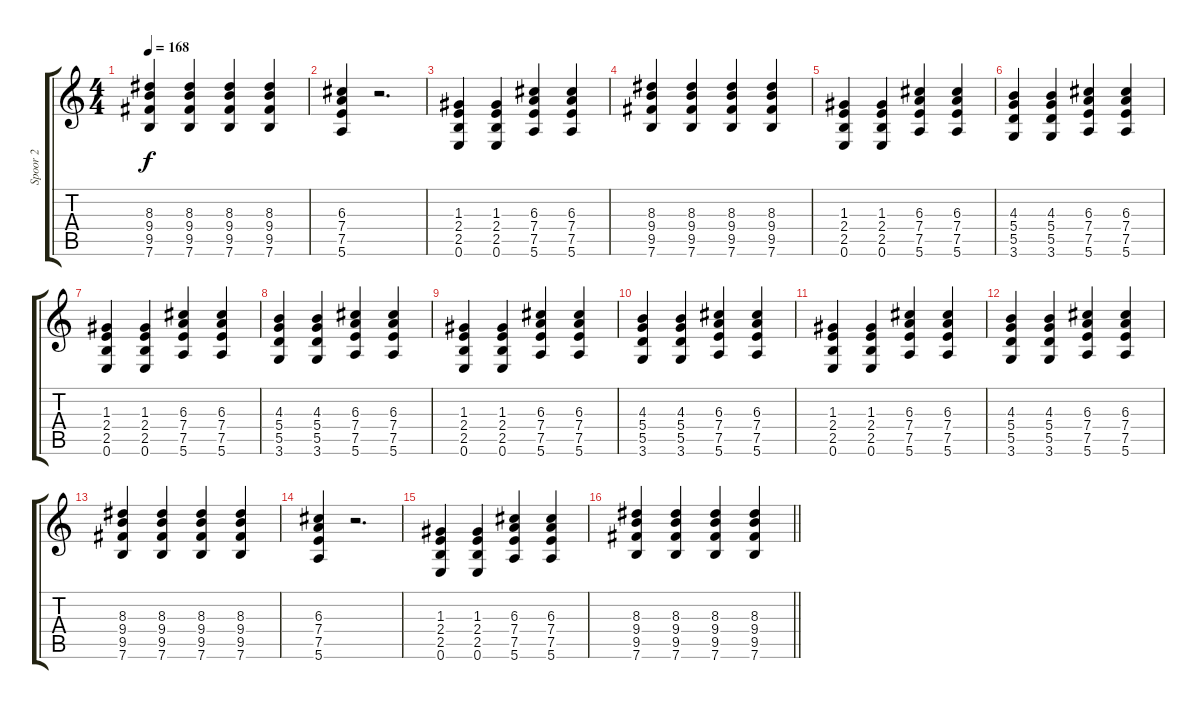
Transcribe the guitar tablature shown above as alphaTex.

\track ("Spoor 2" "Spoor 2") {instrument overdrivenguitar}
\staff {score tabs}
\tuning (E4 B3 G3 D3 A2 E2) {hide}
\ts (4 4)
\tempo 168
\clef g2
\ks c
(8.3 9.4 9.5 7.6).4{dy f} (8.3 9.4 9.5 7.6).4 (8.3 9.4 9.5 7.6).4 (8.3 9.4 9.5 7.6).4 |
(6.3 7.4 7.5 5.6).4 r.2{d} |
(1.3 2.4 2.5 0.6).4 (1.3 2.4 2.5 0.6).4 (6.3 7.4 7.5 5.6).4 (6.3 7.4 7.5 5.6).4 |
(8.3 9.4 9.5 7.6).4 (8.3 9.4 9.5 7.6).4 (8.3 9.4 9.5 7.6).4 (8.3 9.4 9.5 7.6).4 |
(1.3 2.4 2.5 0.6).4 (1.3 2.4 2.5 0.6).4 (6.3 7.4 7.5 5.6).4 (6.3 7.4 7.5 5.6).4 |
(4.3 5.4 5.5 3.6).4 (4.3 5.4 5.5 3.6).4 (6.3 7.4 7.5 5.6).4 (6.3 7.4 7.5 5.6).4 |
(1.3 2.4 2.5 0.6).4 (1.3 2.4 2.5 0.6).4 (6.3 7.4 7.5 5.6).4 (6.3 7.4 7.5 5.6).4 |
(4.3 5.4 5.5 3.6).4 (4.3 5.4 5.5 3.6).4 (6.3 7.4 7.5 5.6).4 (6.3 7.4 7.5 5.6).4 |
(1.3 2.4 2.5 0.6).4 (1.3 2.4 2.5 0.6).4 (6.3 7.4 7.5 5.6).4 (6.3 7.4 7.5 5.6).4 |
(4.3 5.4 5.5 3.6).4 (4.3 5.4 5.5 3.6).4 (6.3 7.4 7.5 5.6).4 (6.3 7.4 7.5 5.6).4 |
(1.3 2.4 2.5 0.6).4 (1.3 2.4 2.5 0.6).4 (6.3 7.4 7.5 5.6).4 (6.3 7.4 7.5 5.6).4 |
(4.3 5.4 5.5 3.6).4 (4.3 5.4 5.5 3.6).4 (6.3 7.4 7.5 5.6).4 (6.3 7.4 7.5 5.6).4 |
(8.3 9.4 9.5 7.6).4 (8.3 9.4 9.5 7.6).4 (8.3 9.4 9.5 7.6).4 (8.3 9.4 9.5 7.6).4 |
(6.3 7.4 7.5 5.6).4 r.2{d} |
(1.3 2.4 2.5 0.6).4 (1.3 2.4 2.5 0.6).4 (6.3 7.4 7.5 5.6).4 (6.3 7.4 7.5 5.6).4 |
\barLineRight lightlight
(8.3 9.4 9.5 7.6).4 (8.3 9.4 9.5 7.6).4 (8.3 9.4 9.5 7.6).4 (8.3 9.4 9.5 7.6).4
